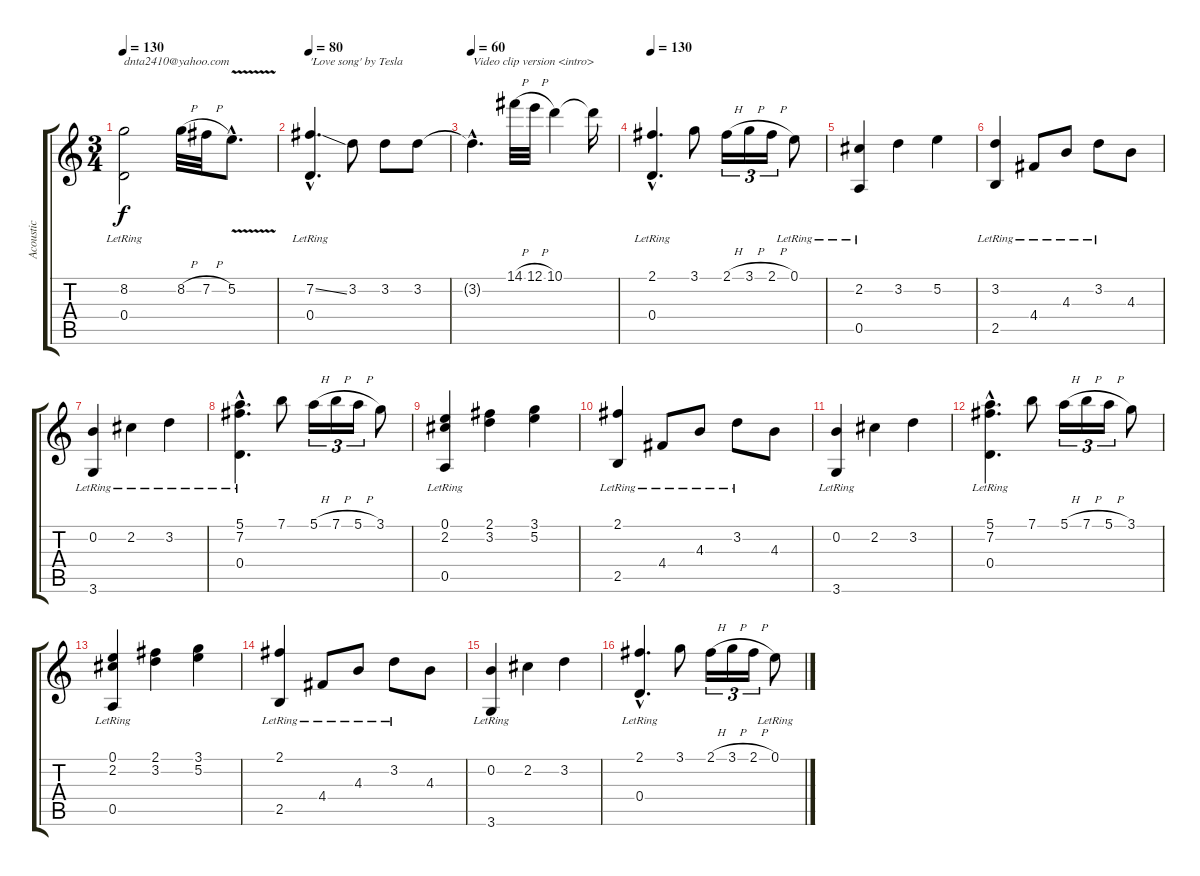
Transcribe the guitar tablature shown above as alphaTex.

\track ("Acoustic" "Acoustic") {instrument acousticguitarsteel}
\staff {score tabs}
\tuning (E4 B3 G3 D3 A2 E2) {hide}
\ts (3 4)
\tempo 130
\tempo 60
\tempo 130
\clef g2
\ks c
(8.2{lr} 0.4{lr}).2{txt "dnta2410@yahoo.com" dy f instrument acousticguitarsteel} 8.2{h}.32 7.2{h}.32 5.2{v hac}.8{d} |
\tempo 80
(7.2{ss hac} 0.4{hac lr}).4{d txt "'Love song' by Tesla"} 3.2.8 3.2.8 3.2.8 |
\tempo 60
3.2{hac t}.4{d txt "Video clip version <intro>"} 14.1{h}.32 12.1{h}.32 10.1.4 10.1{t}.16 |
\tempo 130
(2.1{hac} 0.4{hac lr}).4{d} 3.1.8 2.1{h}.16{tu (3 2)} 3.1{h}.16{tu (3 2)} 2.1{h}.16{tu (3 2)} 0.1{lr}.8 |
(2.2 0.5{lr}).4 3.2.4 5.2.4 |
(3.2{lr} 2.5{lr}).4 4.4{lr}.8 4.3{lr}.8 3.2{lr}.8 4.3.8 |
(0.2{lr} 3.6{lr}).4 2.2{lr}.4 3.2{lr}.4 |
(5.1{hac} 7.2{hac lr} 0.4{hac lr}).4{d} 7.1.8 5.1{h}.16{tu (3 2)} 7.1{h}.16{tu (3 2)} 5.1{h}.16{tu (3 2)} 3.1.8 |
(0.1 2.2 0.5{lr}).4 (2.1 3.2).4 (3.1 5.2).4 |
(2.1{lr} 2.5{lr}).4 4.4{lr}.8 4.3{lr}.8 3.2{lr}.8 4.3.8 |
(0.2 3.6{lr}).4 2.2.4 3.2.4 |
(5.1{hac} 7.2{hac lr} 0.4{hac lr}).4{d} 7.1.8 5.1{h}.16{tu (3 2)} 7.1{h}.16{tu (3 2)} 5.1{h}.16{tu (3 2)} 3.1.8 |
(0.1 2.2 0.5{lr}).4 (2.1 3.2).4 (3.1 5.2).4 |
(2.1{lr} 2.5{lr}).4 4.4{lr}.8 4.3{lr}.8 3.2{lr}.8 4.3.8 |
(0.2 3.6{lr}).4 2.2.4 3.2.4 |
(2.1{hac} 0.4{hac lr}).4{d} 3.1.8 2.1{h}.16{tu (3 2)} 3.1{h}.16{tu (3 2)} 2.1{h}.16{tu (3 2)} 0.1{lr}.8
